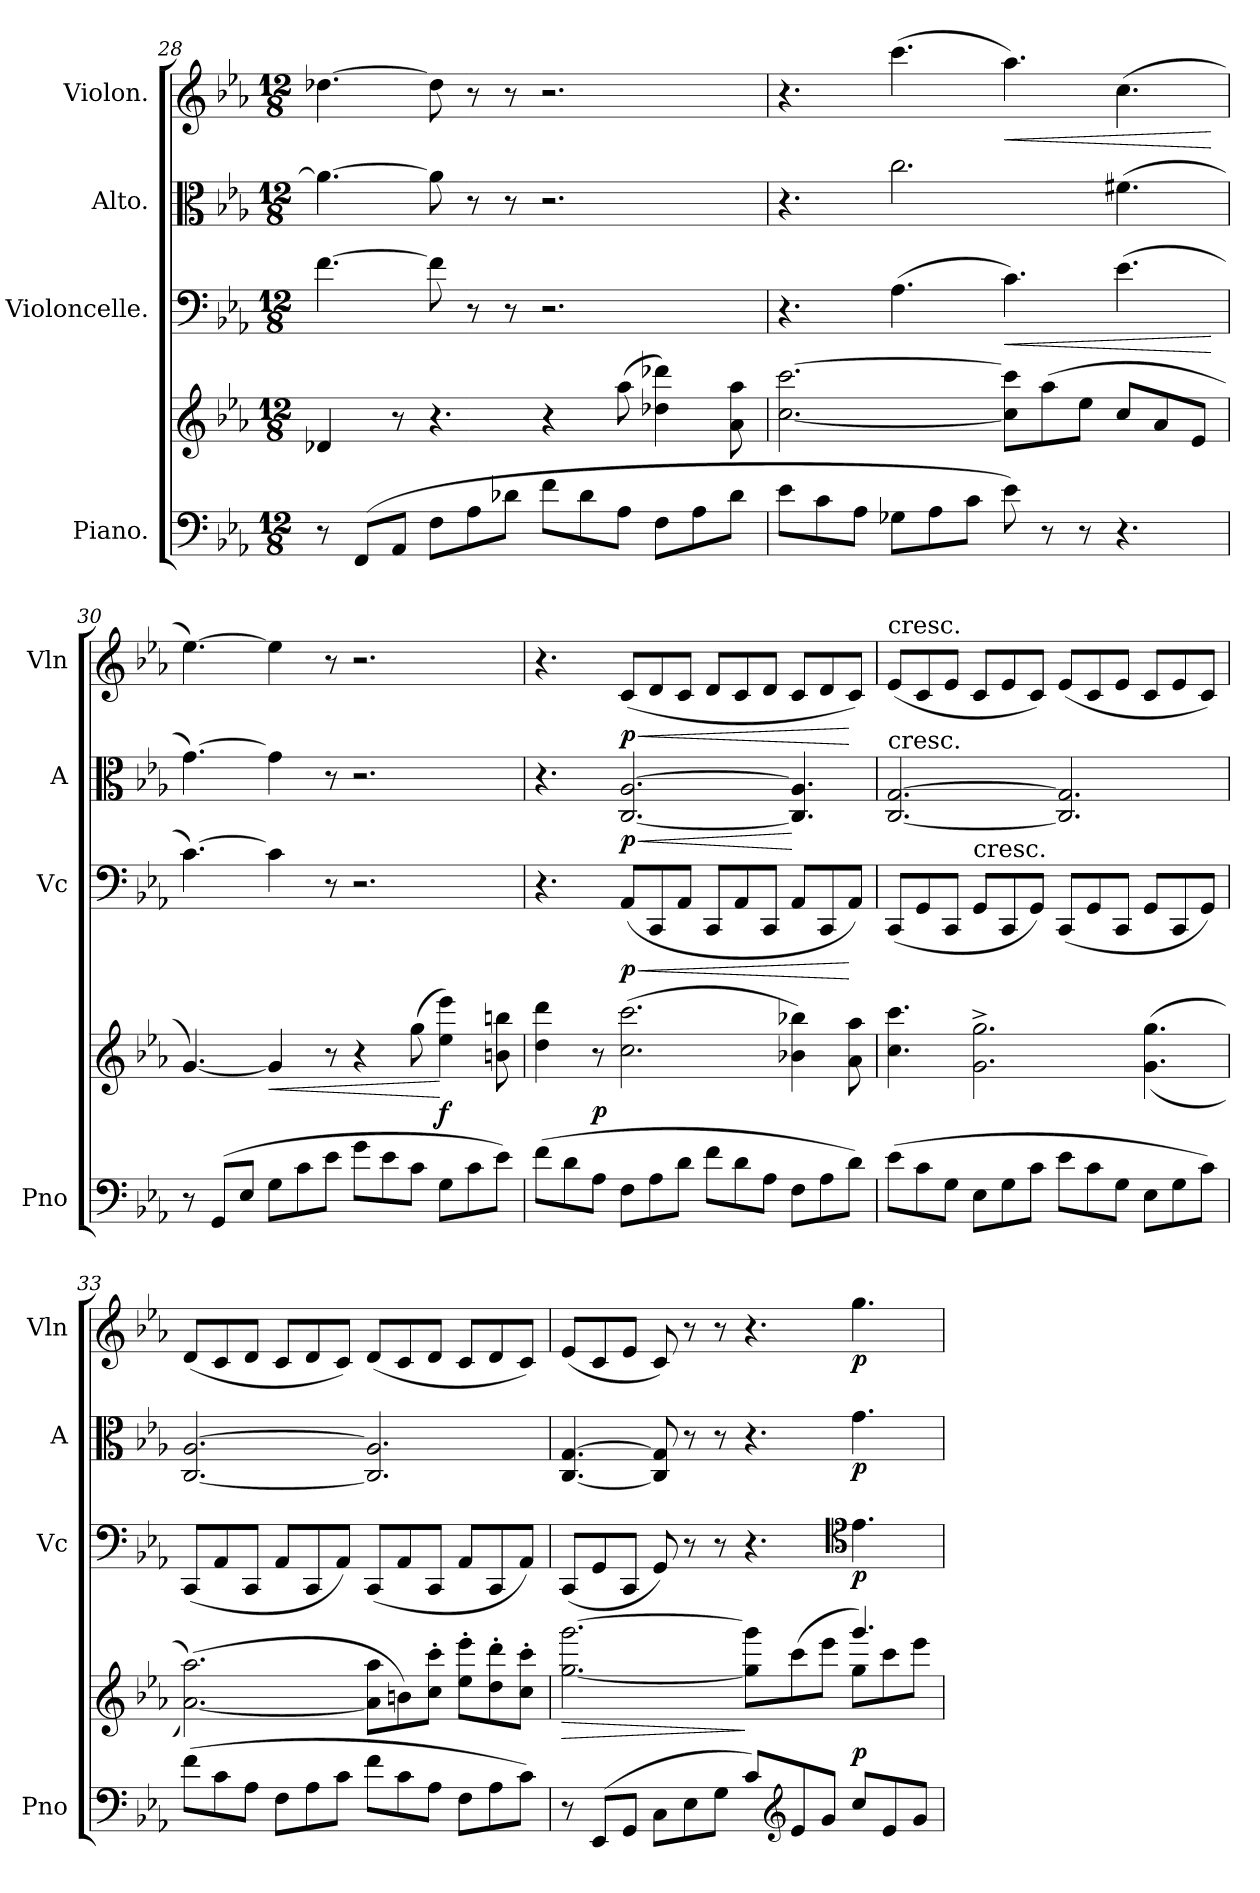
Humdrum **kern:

**kern	**kern	**dynam	**kern	**dynam	**kern	**dynam	**kern	**dynam
*part4	*part4	*part4	*part3	*part3	*part2	*part2	*part1	*part1
*staff5	*staff4	*staff4/5	*staff3	*staff3	*staff2	*staff2	*staff1	*staff1
*I"Piano.	*	*	*I"Violoncelle.	*	*I"Alto.	*	*I"Violon.	*
*I'Pno	*	*	*I'Vc	*	*I'A	*	*I'Vln	*
*clefF4	*clefG2	*	*clefF4	*	*clefC3	*	*clefG2	*
*k[b-e-a-]	*k[b-e-a-]	*	*k[b-e-a-]	*	*k[b-e-a-]	*	*k[b-e-a-]	*
*c:	*c:	*	*c:	*	*c:	*	*c:	*
*M12/8	*M12/8	*	*M12/8	*	*M12/8	*	*M12/8	*
=28	=28	=28	=28	=28	=28	=28	=28	=28
8r	4d-X/	.	[4.f\	.	4.a-\_	.	[4.dd-X\	.
(8FF/L	.	.	.	.	.	.	.	.
8AA-/J	8r	.	.	.	.	.	.	.
8F\L	4.r	.	8f\]	.	8a-\]	.	8dd-\]	.
8A-\	.	.	8r	.	8r	.	8r	.
8d-X\J	.	.	8r	.	8r	.	8r	.
8f\L	4r	.	2.r	.	2.r	.	2.r	.
8d-\	.	.	.	.	.	.	.	.
8A-\J	(8aa-\	.	.	.	.	.	.	.
8F\L	4dd-X\ 4ddd-X\)	.	.	.	.	.	.	.
8A-\	.	.	.	.	.	.	.	.
8d-\J	8a-\ 8aa-\	.	.	.	.	.	.	.
=29	=29	=29	=29	=29	=29	=29	=29	=29
8e-\L	[2.cc\ [2.ccc\	.	4.r	.	4.r	.	4.r	.
8c\	.	.	.	.	.	.	.	.
8A-\J	.	.	.	.	.	.	.	.
8G-X\L	.	.	(4.A-\	.	2.cc\	.	(4.ccc\	.
8A-\	.	.	.	.	.	.	.	.
8c\J	.	.	.	.	.	.	.	.
!	!	!	!	!LO:HP:b	!	!	!	!LO:HP:b
8e-\)	8cc]\ 8ccc]\L	.	4.c\)	<	.	.	4.aa-\)	<
8r	(8aa-\	.	.	.	.	.	.	.
8r	8ee-\J	.	.	.	.	.	.	.
4.r	8cc/L	.	(4.e-\	.	(4.f#X\	.	(4.cc\	.
.	8a-/	.	.	.	.	.	.	.
.	8e-/J	.	.	.	.	.	.	.
.	.	.	.	[	.	.	.	[
=30	=30	=30	=30	=30	=30	=30	=30	=30
8r	[4.g/)	.	[4.c\)	.	[4.g\)	.	[4.ee-\)	.
(8GG/L	.	.	.	.	.	.	.	.
8E-/J	.	.	.	.	.	.	.	.
!	!	!LO:HP:b	!	!	!	!	!	!
8G\L	4g/]	<	4c\]	.	4g\]	.	4ee-\]	.
8c\	.	.	.	.	.	.	.	.
8e-\J	8r	.	8r	.	8r	.	8r	.
8g\L	4r	.	2.r	.	2.r	.	2.r	.
8e-\	.	.	.	.	.	.	.	.
8c\J	(8gg\	.	.	.	.	.	.	.
8G\L	4ee-\ 4eee-\)	[ f	.	.	.	.	.	.
8c\	.	.	.	.	.	.	.	.
8e-\J)	8bn\ 8bbn\	.	.	.	.	.	.	.
=31	=31	=31	=31	=31	=31	=31	=31	=31
(8f\L	4dd\ 4ddd\	.	4.r	.	4.r	.	4.r	.
8d\	.	.	.	.	.	.	.	.
8A-\J	8r	p	.	.	.	.	.	.
!	!	!	!	!LO:HP:b	!	!LO:HP:b	!	!LO:HP:b
8F\L	(2.cc\ 2.ccc\	.	(8AA-/L	< p	[2.C/ [2.A-/	< p	(8c/L	< p
8A-\	.	.	8CC/	.	.	.	8d/	.
8d\J	.	.	8AA-/J	.	.	.	8c/J	.
8f\L	.	.	8CC/L	.	.	.	8d/L	.
8d\	.	.	8AA-/	.	.	.	8c/	.
8A-\J	.	.	8CC/J	.	.	.	8d/J	.
8F\L	4b-X\ 4bb-X\)	.	8AA-/L	.	4.C]/ 4.A-]/	[	8c/L	.
8A-\	.	.	8CC/	.	.	.	8d/	.
8d\J)	8a-\ 8aa-\	.	8AA-/J)	[	.	.	8c/J)	[
=32	=32	=32	=32	=32	=32	=32	=32	=32
!	!	!	!	!	!	!	!LO:TX:t=cresc.	!
!	!	!	!	!	!LO:TX:t=cresc.	!	!	!
(8e-\L	4.cc\ 4.ccc\	.	(8CC/L	.	[2.C/ [2.G/	.	(8e-/L	.
8c\	.	.	8GG/	.	.	.	8c/	.
8G\J	.	.	8CC/J	.	.	.	8e-/J	.
!	!	!	!LO:TX:t=cresc.	!	!	!	!	!
8E-\L	2.g^\ 2.gg^\	.	8GG/L	.	.	.	8c/L	.
8G\	.	.	8CC/	.	.	.	8e-/	.
8c\J	.	.	8GG/J)	.	.	.	8c/J)	.
8e-\L	.	.	(8CC/L	.	2.C]/ 2.G]/	.	(8e-/L	.
8c\	.	.	8GG/	.	.	.	8c/	.
8G\J	.	.	8CC/J	.	.	.	8e-/J	.
8E-\L	(<(>4.g\ 4.gg\	.	8GG/L	.	.	.	8c/L	.
8G\	.	.	8CC/	.	.	.	8e-/	.
8c\J)	.	.	8GG/J)	.	.	.	8c/J)	.
=33	=33	=33	=33	=33	=33	=33	=33	=33
(8f\L	([2.a-\ 2.aa-\))	.	(8CC/L	.	[2.C/ [2.A-/	.	(8d/L	.
8c\	.	.	8AA-/	.	.	.	8c/	.
8A-\J	.	.	8CC/J	.	.	.	8d/J	.
8F\L	.	.	8AA-/L	.	.	.	8c/L	.
8A-\	.	.	8CC/	.	.	.	8d/	.
8c\J	.	.	8AA-/J)	.	.	.	8c/J)	.
8f\L	8a-]\ 8aa-\L	.	(8CC/L	.	2.C]/ 2.A-]/	.	(8d/L	.
8c\	8bn\)	.	8AA-/	.	.	.	8c/	.
8A-\J	8cc'\ 8ccc'\J	.	8CC/J	.	.	.	8d/J	.
8F\L	8ee-'\ 8eee-'\L	.	8AA-/L	.	.	.	8c/L	.
8A-\	8dd'\ 8ddd'\	.	8CC/	.	.	.	8d/	.
8c\J)	8cc'\ 8ccc'\J	.	8AA-/J)	.	.	.	8c/J)	.
=34	=34	=34	=34	=34	=34	=34	=34	=34
*	*^	*	*	*	*	*	*	*
!	!	!	!LO:HP:b	!	!	!	!	!	!
8r	[2.gg\ [2.ggg\	2.ryy	>	(8CC/L	.	[4.C/ [4.G/	.	(8e-/L	.
(8EE-/L	.	.	.	8GG/	.	.	.	8c/	.
8GG/J	.	.	.	8CC/J	.	.	.	8e-/J	.
8C\L	.	.	.	8GG/)	.	8C]/ 8G]/	.	8c/)	.
8E-\	.	.	.	8r	.	8r	.	8r	.
8G\J	.	.	.	8r	.	8r	.	8r	.
8c/L)	8gg]\ 8ggg]\L	4.ryy	]	4.r	.	4.r	.	4.r	.
*clefG2	*	*	*	*	*	*	*	*	*
8e-/	(8ccc\	.	.	.	.	.	.	.	.
8g/J	8eee-\J	.	.	.	.	.	.	.	.
*	*	*	*	*clefC4	*	*	*	*	*
8cc/L	4.ggg/)	8gg\L	p	4.e-\	p	4.g\	p	4.gg\	p
8e-/	.	8ccc\	.	.	.	.	.	.	.
8g/J	.	8eee-\J	.	.	.	.	.	.	.
*	*v	*v	*	*	*	*	*	*	*
=	=	=	=	=	=	=	=	=
*-	*-	*-	*-	*-	*-	*-	*-	*-
